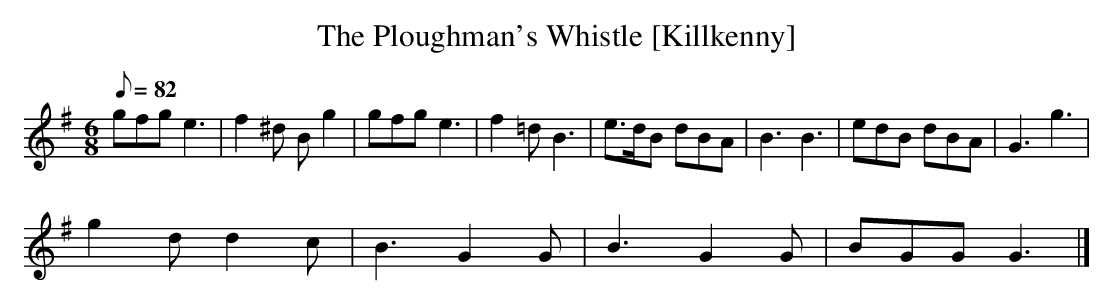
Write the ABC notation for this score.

X:1
T: The Ploughman's Whistle [Killkenny]
M: 6/8
L: 1/8
Q: 1/8=82
K: G % 1 sharps
V: 1
gfg e3 | f2^d Bg2 | gfg e3 | f2=d B3 | e>dB dBA | B3 B3 | edB dBA | G3 g3 |
g2d d2c | B3 G2G | B3 G2G | BGG G3 |]
